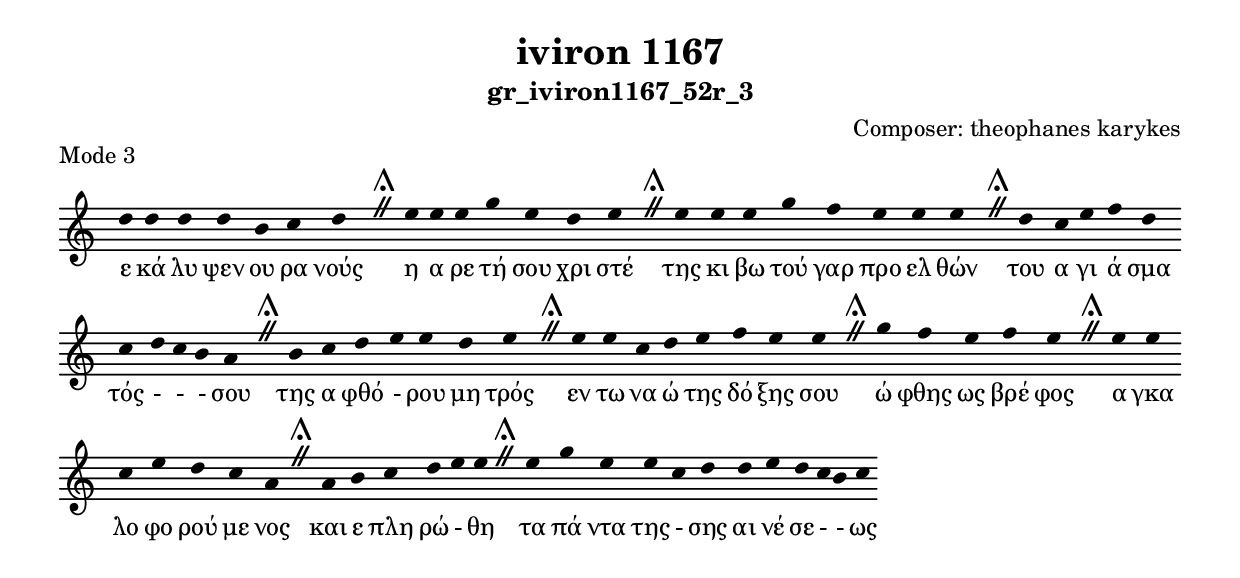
\include "gregorian.ly"

	\header {
 	  title = "iviron 1167"
	  subtitle = "gr_iviron1167_52r_3"
	  composer = "Composer: theophanes karykes"
	  piece = "Mode 3"
	}

	chant = {
	  d''4 d''4 d''4 d''4 b'4 c''4 d''4 \divisioMaior
 e''4 e''4 e''4 g''4 e''4 d''4 e''4 \divisioMaior
 e''4 e''4 e''4 g''4 f''4 e''4 e''4 e''4 \divisioMaior
 d''4 c''4 e''4 f''4 d''4 c''4 d''4 c''4 b'4 a'4 \divisioMaior
 b'4 c''4 d''4 e''4 e''4 d''4 e''4 \divisioMaior
 e''4 e''4 c''4 d''4 e''4 f''4 e''4 e''4 \divisioMaior
 g''4 f''4 e''4 f''4 e''4 \divisioMaior
 e''4 e''4 c''4 e''4 d''4 c''4 a'4 \divisioMaior
 a'4 b'4 c''4 d''4 e''4 e''4 \divisioMaior
 e''4 g''4 e''4 e''4 c''4 d''4 d''4 e''4 d''4 c''4 b'4 c''4\finalis
	}

	verba = \lyricmode {ε κά λυ ψεν ου ρα νούς 
η α ρε τή σου χρι στέ 
της κι βω τού γαρ προ ελ θών 
του α γι ά σμα τός -  -  - σου 
της α φθό - ρου μη τρός 
εν τω να ώ της δό ξης σου 
ώ φθης ως βρέ φος 
α γκα λο φο ρού με νος 
και ε πλη ρώ - θη 
τα πά ντα της - σης αι νέ σε -  - ως 
	}


	\score {
	  \new Staff <<
	  \new Voice = "melody" \chant
	  \new Lyrics = "one" \lyricsto melody \verba
	  >>
	  \layout {
	    \context {
	      \Staff
	      \remove "Time_signature_engraver"
	      \remove "Bar_engraver"
	    }
	    \context {
	      \Voice
	      \remove "Stem_engraver"
	    }
	  }
	}